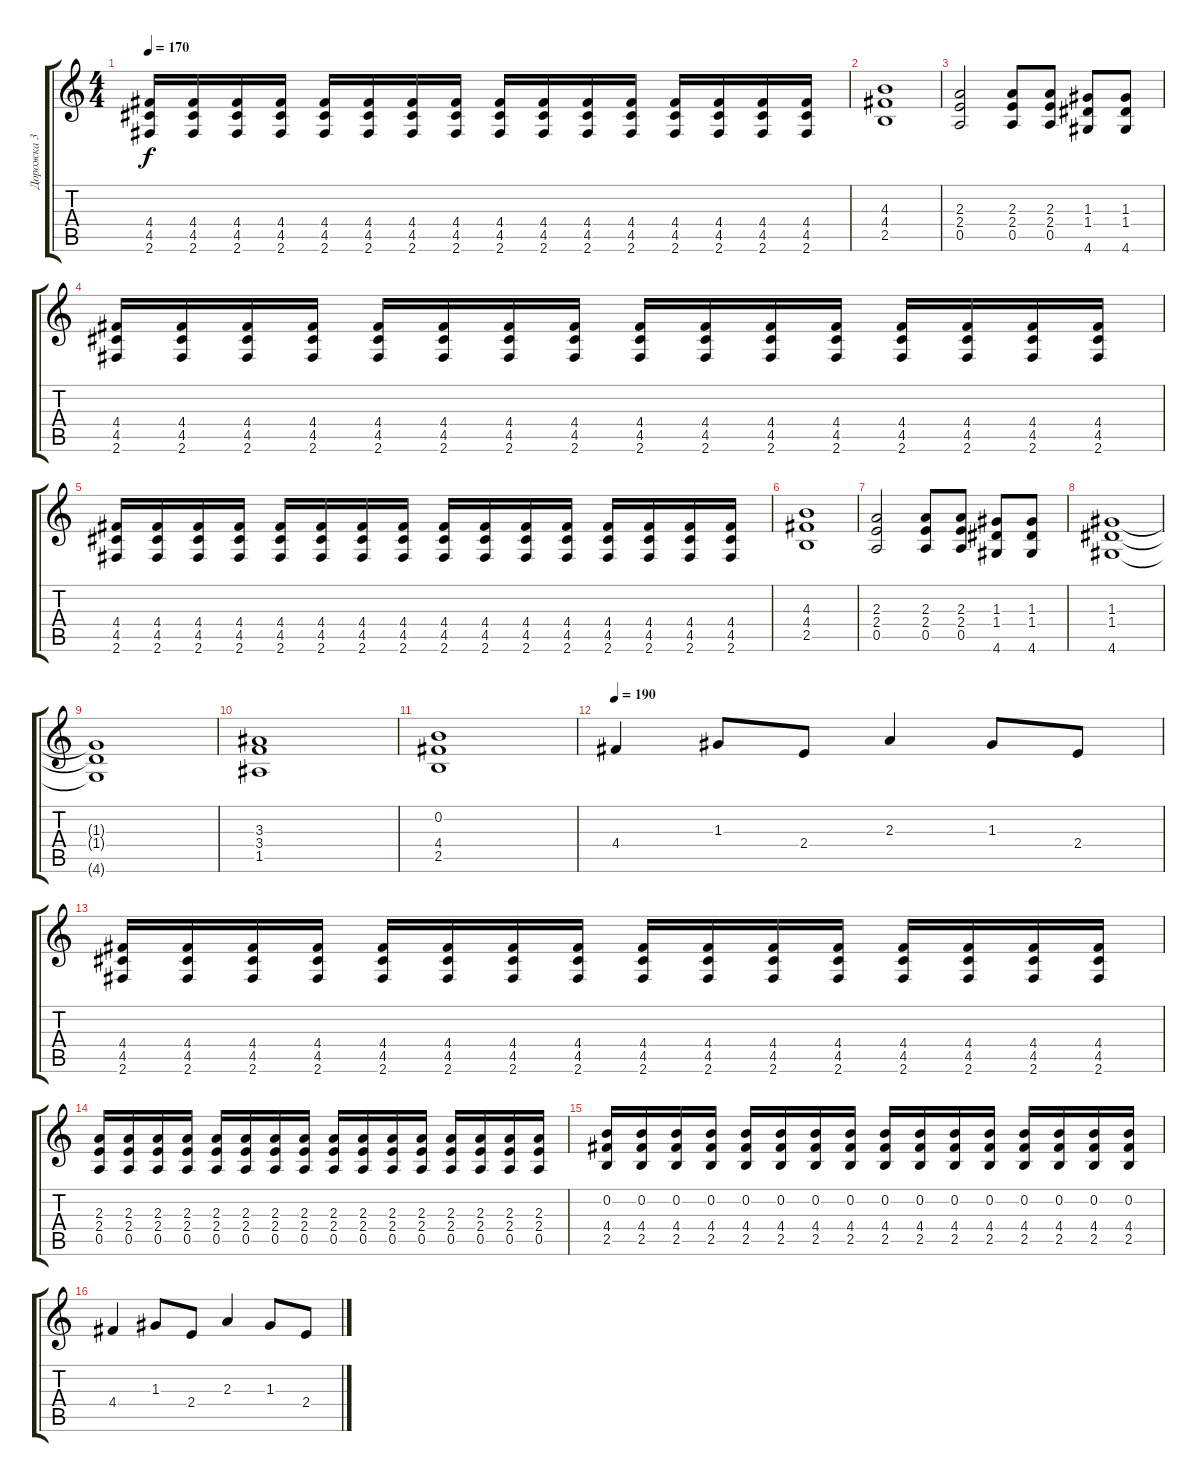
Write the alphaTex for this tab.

\track ("Дорожка 3" "Дорожка 3") {instrument distortionguitar}
\staff {score tabs}
\tuning (E4 B3 G3 D3 A2 E2) {hide}
\ts (4 4)
\tempo 170
\clef g2
\ks c
(4.4 4.5 2.6).16{dy f} (4.4 4.5 2.6).16 (4.4 4.5 2.6).16 (4.4 4.5 2.6).16 (4.4 4.5 2.6).16 (4.4 4.5 2.6).16 (4.4 4.5 2.6).16 (4.4 4.5 2.6).16 (4.4 4.5 2.6).16 (4.4 4.5 2.6).16 (4.4 4.5 2.6).16 (4.4 4.5 2.6).16 (4.4 4.5 2.6).16 (4.4 4.5 2.6).16 (4.4 4.5 2.6).16 (4.4 4.5 2.6).16 |
(4.3 4.4 2.5).1 |
(2.3 2.4 0.5).2 (2.3 2.4 0.5).8 (2.3 2.4 0.5).8 (1.3 1.4 4.6).8 (1.3 1.4 4.6).8 |
(4.4 4.5 2.6).16{volume 13} (4.4 4.5 2.6).16 (4.4 4.5 2.6).16 (4.4 4.5 2.6).16 (4.4 4.5 2.6).16 (4.4 4.5 2.6).16 (4.4 4.5 2.6).16 (4.4 4.5 2.6).16 (4.4 4.5 2.6).16 (4.4 4.5 2.6).16 (4.4 4.5 2.6).16 (4.4 4.5 2.6).16 (4.4 4.5 2.6).16 (4.4 4.5 2.6).16 (4.4 4.5 2.6).16 (4.4 4.5 2.6).16 |
(4.4 4.5 2.6).16 (4.4 4.5 2.6).16 (4.4 4.5 2.6).16 (4.4 4.5 2.6).16 (4.4 4.5 2.6).16 (4.4 4.5 2.6).16 (4.4 4.5 2.6).16 (4.4 4.5 2.6).16 (4.4 4.5 2.6).16 (4.4 4.5 2.6).16 (4.4 4.5 2.6).16 (4.4 4.5 2.6).16 (4.4 4.5 2.6).16 (4.4 4.5 2.6).16 (4.4 4.5 2.6).16 (4.4 4.5 2.6).16 |
(4.3 4.4 2.5).1 |
(2.3 2.4 0.5).2 (2.3 2.4 0.5).8 (2.3 2.4 0.5).8 (1.3 1.4 4.6).8 (1.3 1.4 4.6).8 |
(1.3 1.4 4.6).1 |
(1.3{t} 1.4{t} 4.6{t}).1 |
(3.3 3.4 1.5).1 |
(0.2 4.4 2.5).1 |
\tempo 190
4.4.4 1.3.8 2.4.8 2.3.4 1.3.8 2.4.8 |
(4.4 4.5 2.6).16 (4.4 4.5 2.6).16 (4.4 4.5 2.6).16 (4.4 4.5 2.6).16 (4.4 4.5 2.6).16 (4.4 4.5 2.6).16 (4.4 4.5 2.6).16 (4.4 4.5 2.6).16 (4.4 4.5 2.6).16 (4.4 4.5 2.6).16 (4.4 4.5 2.6).16 (4.4 4.5 2.6).16 (4.4 4.5 2.6).16 (4.4 4.5 2.6).16 (4.4 4.5 2.6).16 (4.4 4.5 2.6).16 |
(2.3 2.4 0.5).16 (2.3 2.4 0.5).16 (2.3 2.4 0.5).16 (2.3 2.4 0.5).16 (2.3 2.4 0.5).16 (2.3 2.4 0.5).16 (2.3 2.4 0.5).16 (2.3 2.4 0.5).16 (2.3 2.4 0.5).16 (2.3 2.4 0.5).16 (2.3 2.4 0.5).16 (2.3 2.4 0.5).16 (2.3 2.4 0.5).16 (2.3 2.4 0.5).16 (2.3 2.4 0.5).16 (2.3 2.4 0.5).16 |
(0.2 4.4 2.5).16 (0.2 4.4 2.5).16 (0.2 4.4 2.5).16 (0.2 4.4 2.5).16 (0.2 4.4 2.5).16 (0.2 4.4 2.5).16 (0.2 4.4 2.5).16 (0.2 4.4 2.5).16 (0.2 4.4 2.5).16 (0.2 4.4 2.5).16 (0.2 4.4 2.5).16 (0.2 4.4 2.5).16 (0.2 4.4 2.5).16 (0.2 4.4 2.5).16 (0.2 4.4 2.5).16 (0.2 4.4 2.5).16 |
4.4.4 1.3.8 2.4.8 2.3.4 1.3.8 2.4.8
